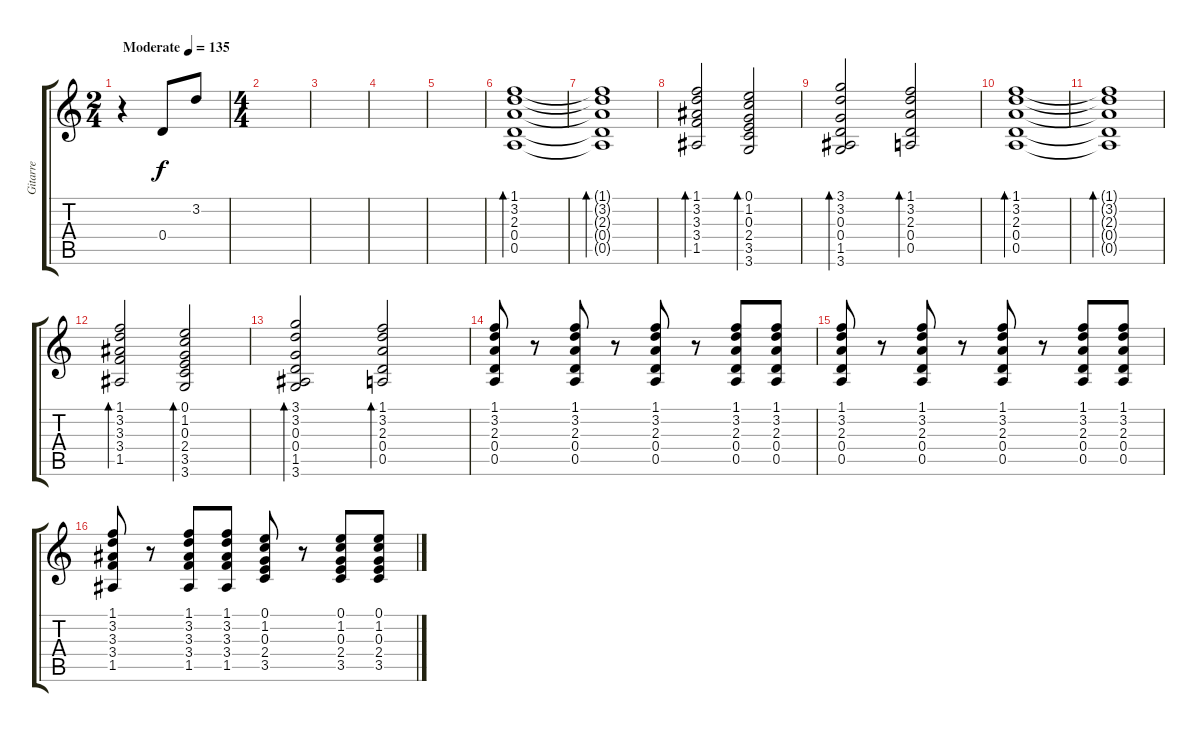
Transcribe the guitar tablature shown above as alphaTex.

\track ("Gitarre" "Gitarre") {instrument acousticguitarsteel}
\staff {score tabs}
\tuning (E4 B3 G3 D3 A2 E2) {hide}
\ts (2 4)
\tempo (135 "Moderate")
\clef g2
\ks c
r.4{dy f instrument acousticguitarsteel} 0.4.8 3.2.8 |
\ts (4 4)
|
|
|
|
(1.1 3.2 2.3 0.4 0.5).1{bd 30 volume 12} |
(1.1{t} 3.2{t} 2.3{t} 0.4{t} 0.5{t}).1{bd 30} |
(1.1 3.2 3.3 3.4 1.5).2{bd 30} (0.1 1.2 0.3 2.4 3.5 3.6).2{bd 30} |
(3.1 3.2 0.3 0.4 1.5 3.6).2{bd 30} (1.1 3.2 2.3 0.4 0.5).2{bd 30} |
(1.1 3.2 2.3 0.4 0.5).1{bd 30 volume 12} |
(1.1{t} 3.2{t} 2.3{t} 0.4{t} 0.5{t}).1{bd 30} |
(1.1 3.2 3.3 3.4 1.5).2{bd 30} (0.1 1.2 0.3 2.4 3.5 3.6).2{bd 30} |
(3.1 3.2 0.3 0.4 1.5 3.6).2{bd 30} (1.1 3.2 2.3 0.4 0.5).2{bd 30} |
(1.1 3.2 2.3 0.4 0.5).8 r.8 (1.1 3.2 2.3 0.4 0.5).8 r.8 (1.1 3.2 2.3 0.4 0.5).8 r.8 (1.1 3.2 2.3 0.4 0.5).8 (1.1 3.2 2.3 0.4 0.5).8 |
(1.1 3.2 2.3 0.4 0.5).8 r.8 (1.1 3.2 2.3 0.4 0.5).8 r.8 (1.1 3.2 2.3 0.4 0.5).8 r.8 (1.1 3.2 2.3 0.4 0.5).8 (1.1 3.2 2.3 0.4 0.5).8 |
(1.1 3.2 3.3 3.4 1.5).8 r.8 (1.1 3.2 3.3 3.4 1.5).8 (1.1 3.2 3.3 3.4 1.5).8 (0.1 1.2 0.3 2.4 3.5).8 r.8 (0.1 1.2 0.3 2.4 3.5).8 (0.1 1.2 0.3 2.4 3.5).8
